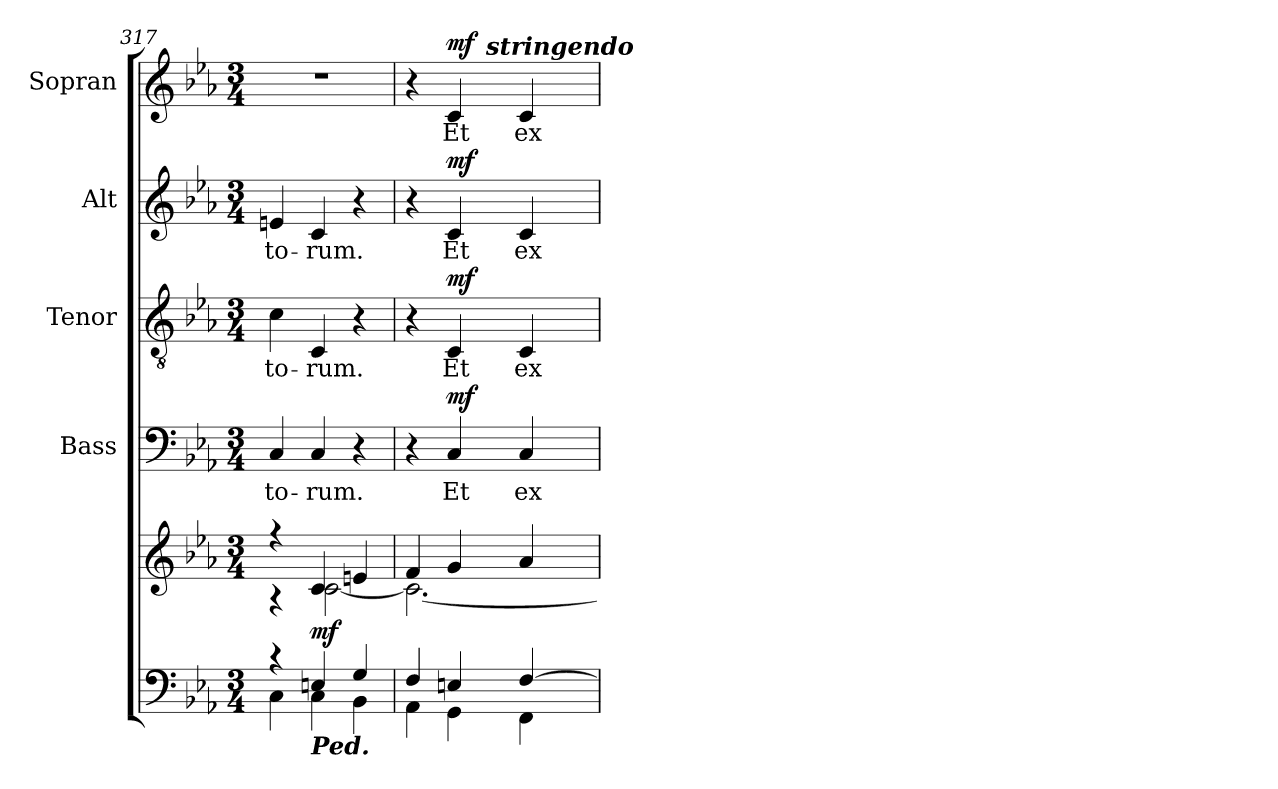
**kern	**kern	**dynam	**kern	**text	**dynam	**kern	**text	**dynam	**kern	**text	**dynam	**kern	**text	**dynam
*part5	*part5	*part5	*part4	*part4	*part4	*part3	*part3	*part3	*part2	*part2	*part2	*part1	*part1	*part1
*staff6	*staff5	*staff5/6	*staff4	*staff4	*staff4	*staff3	*staff3	*staff3	*staff2	*staff2	*staff2	*staff1	*staff1	*staff1
*	*	*	*I"Bass	*	*	*I"Tenor	*	*	*I"Alt	*	*	*I"Sopran	*	*
*	*	*	*I'B.	*	*	*I'T.	*	*	*I'A.	*	*	*I'S.	*	*
*clefF4	*clefG2	*	*clefF4	*	*	*clefGv2	*	*	*clefG2	*	*	*clefG2	*	*
*k[b-e-a-]	*k[b-e-a-]	*	*k[b-e-a-]	*	*	*k[b-e-a-]	*	*	*k[b-e-a-]	*	*	*k[b-e-a-]	*	*
*E-:	*E-:	*	*E-:	*	*	*E-:	*	*	*E-:	*	*	*E-:	*	*
*M3/4	*M3/4	*	*M3/4	*	*	*M3/4	*	*	*M3/4	*	*	*M3/4	*	*
=317	=317	=317	=317	=317	=317	=317	=317	=317	=317	=317	=317	=317	=317	=317
*^	*^	*	*	*	*	*	*	*	*	*	*	*	*	*
!	!	!	!	!	!	!LO:LY:b	!	!	!LO:LY:b	!	!	!LO:LY:b	!	!	!	!
4rc	4C\	4r	4r	.	4C/	-to-	.	4c\	-to-	.	4en/	-to-	.	2.r	.	.
!LO:TX:b:Bi:t=Ped.	!	!	!	!	!	!	!	!	!	!	!	!	!	!	!	!
!	!	!	!	!LO:DY:b	!	!LO:LY:b	!	!	!LO:LY:b	!	!	!LO:LY:b	!	!	!	!
4En/	4C\	4c/	[<2c\	mf	4C/	-rum.	.	4C/	-rum.	.	4c/	-rum.	.	.	.	.
4G/	4BB-\	4en/	.	.	4r	.	.	4r	.	.	4r	.	.	.	.	.
!!LO:LB:g=z
=318	=318	=318	=318	=318	=318	=318	=318	=318	=318	=318	=318	=318	=318	=318	=318	=318
*	*	*	*	*	*	*	*	*	*	*	*	*	*	*^	*	*
4F/	4AA-\	4f/	2.c\_	.	4r	.	.	4r	.	.	4r	.	.	4r	4ryy	.	.
!	!	!	!	!	!	!LO:LY:b	!LO:DY:a	!	!LO:LY:b	!LO:DY:a	!	!LO:LY:b	!LO:DY:a	!	!	!LO:LY:b	!LO:DY:a
4En/	4GG\	4g/	.	.	4C/	Et	mf	4C/	Et	mf	4c/	Et	mf	4c/	8ryy	Et	mf
.	.	.	.	.	.	.	.	.	.	.	.	.	.	.	32ryy	.	.
!	!	!	!	!	!	!	!	!	!	!	!	!	!	!	!LO:TX:a:Bi:t=stringendo	!	!
.	.	.	.	.	.	.	.	.	.	.	.	.	.	.	4ryy	.	.
!	!	!	!	!	!	!LO:LY:b	!	!	!LO:LY:b	!	!	!LO:LY:b	!	!	!	!LO:LY:b	!
[>4F/	4FF\	4a-/	.	.	4C/	ex-	.	4C/	ex-	.	4c/	ex-	.	4c/	.	ex-	.
.	.	.	.	.	.	.	.	.	.	.	.	.	.	.	16.ryy	.	.
*v	*v	*	*	*	*	*	*	*	*	*	*	*	*	*v	*v	*	*
*	*v	*v	*	*	*	*	*	*	*	*	*	*	*	*	*
=	=	=	=	=	=	=	=	=	=	=	=	=	=	=
*-	*-	*-	*-	*-	*-	*-	*-	*-	*-	*-	*-	*-	*-	*-
